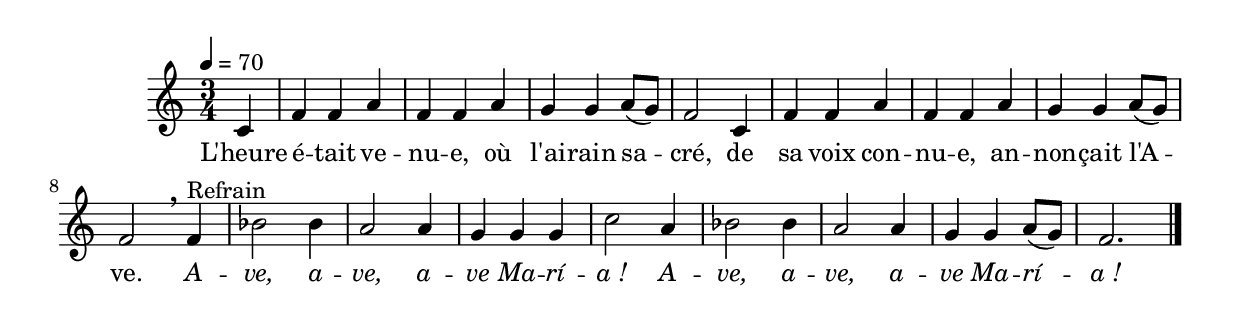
\version "2.16"
\include "italiano.ly"

\header {
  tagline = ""
  composer = ""
}

MetriqueArmure = {
  \tempo 4=70
  \time 3/4
  \key do \major
}

italique = { \override Score . LyricText #'font-shape = #'italic }

roman = { \override Score . LyricText #'font-shape = #'roman }

MusiqueTheme = \relative do' {
  \partial 4 do4
  fa4 fa la
  fa4 fa la
  sol4 sol la8[( sol])
  fa2 do4
  fa4 fa la
  fa4 fa la
  sol4 sol la8[( sol])
  fa2 \breathe fa4^"Refrain"
  sib2 sib4
  la2 la4
  sol4 sol sol
  do2 la4
  sib2 sib4
  la2 la4
  sol4 sol la8[( sol])
  fa2. \bar "|."
}

Paroles = \lyricmode {
  L'heure é -- tait ve -- nu -- e,
  où l'ai -- rain sa -- cré,
  de sa voix con -- nu -- e,
  an -- non -- çait l'A -- ve.
  
  \italique
  A -- ve, a -- ve, a -- ve Ma -- rí -- a_!
  A -- ve, a -- ve, a -- ve Ma -- rí -- a_!
}

\score{
  <<
    \new Staff <<
      \set Staff.midiInstrument = "flute"
      \set Staff.autoBeaming = ##f
      \new Voice = "theme" {
        \override Score.PaperColumn #'keep-inside-line = ##t
        \MetriqueArmure
        \MusiqueTheme
      }
    >>
    \new Lyrics \lyricsto theme {
      \Paroles
    }
  >>
  \layout{}
  \midi{}
}
